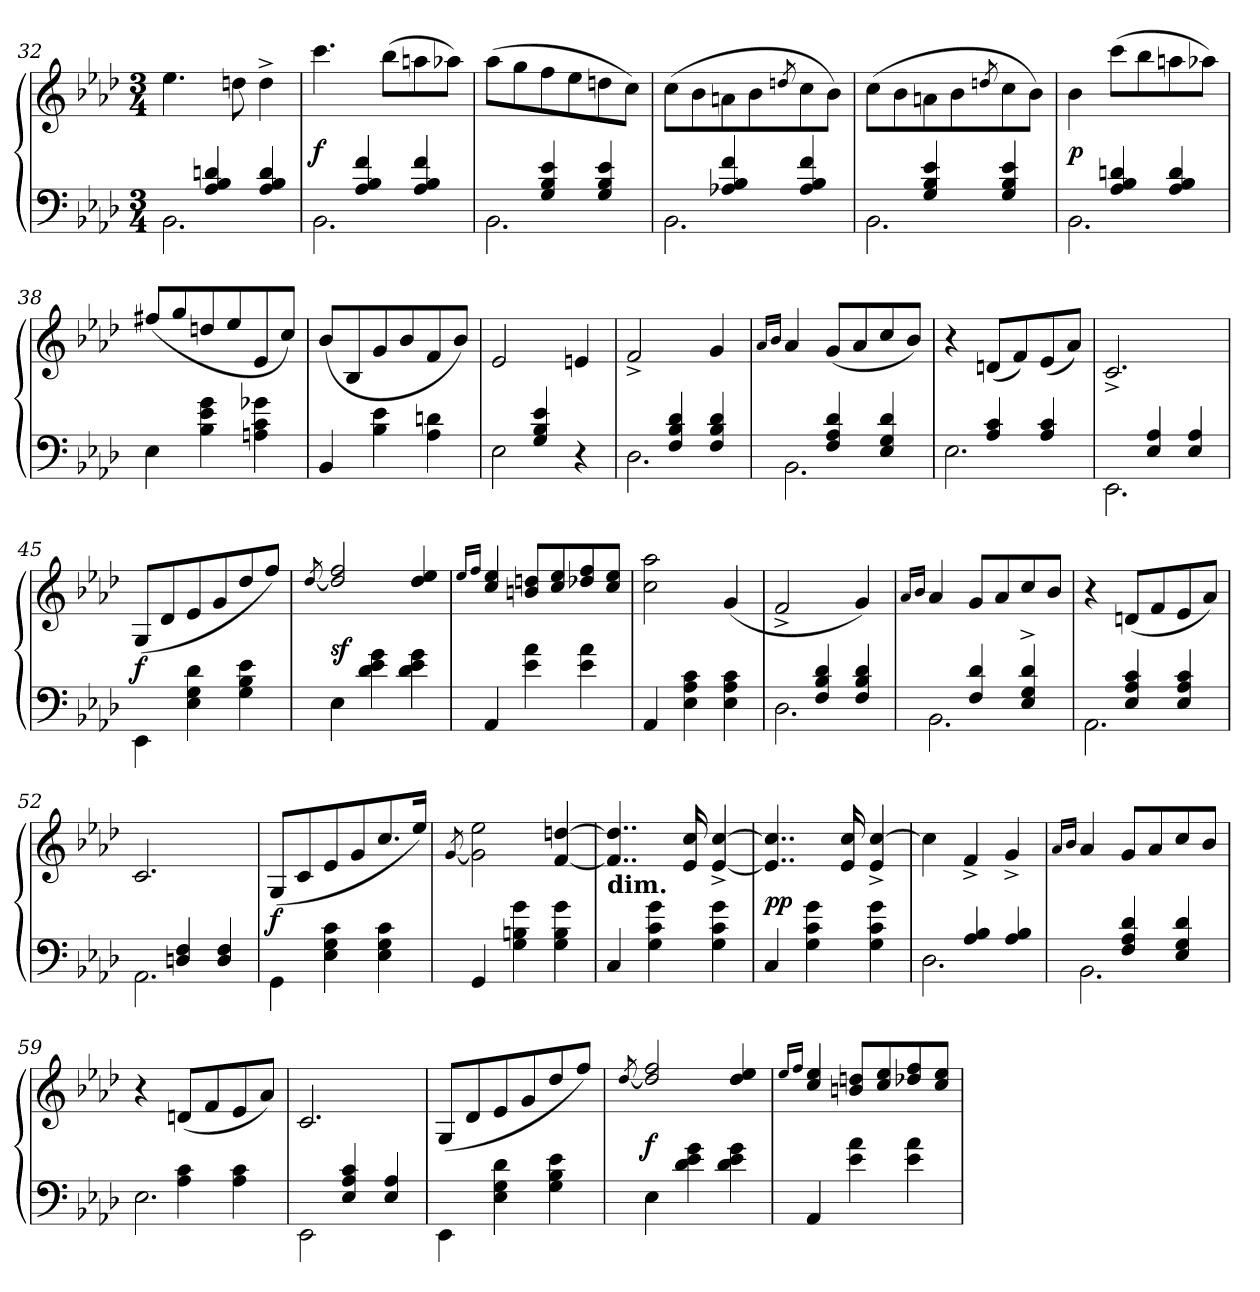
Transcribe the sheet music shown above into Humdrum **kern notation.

**kern	**kern	**dynam
*part1	*part1	*part1
*staff2	*staff1	*staff1/2
*clefF4	*clefG2	*
*k[b-e-a-d-]	*k[b-e-a-d-]	*
*M3/4	*M3/4	*
=32	=32	=32
*^	*	*
4ryy	2.BB-	4.ee-	.
4dn/ 4B-/ 4A-/	.	.	.
.	.	8ddn	.
4d/ 4B-/ 4A-/	.	4dd^<	.
=33	=33	=33	=33
4ryy	2.BB-	4.ccc	f
4f/ 4B-/ 4A-/	.	.	.
.	.	(>8bb-L	.
4f/ 4B-/ 4A-/	.	8aan	.
.	.	8aa-XJ)	.
=34	=34	=34	=34
4ryy	2.BB-	(>8aa-L	.
.	.	8gg	.
4e-/ 4B-/ 4G/	.	8ff	.
.	.	8ee-	.
4e-/ 4B-/ 4G/	.	8ddn	.
.	.	8ccJ)	.
=35	=35	=35	=35
4ryy	2.BB-	(>8ccL	.
.	.	8b-	.
4f/ 4B-/ 4A-X/	.	8an	.
.	.	8b-	.
.	.	8qddn	.
4f/ 4B-/ 4A-/	.	8cc	.
.	.	8b-J)	.
=36	=36	=36	=36
4ryy	2.BB-	(>8ccL	.
.	.	8b-	.
4e-/ 4B-/ 4G/	.	8an	.
.	.	8b-	.
.	.	8qddn	.
4e-/ 4B-/ 4G/	.	8cc	.
.	.	8b-J)	.
=37	=37	=37	=37
4ryy	2.BB-	4b-	p
4dn/ 4B-/ 4A-/	.	(>8cccL	.
.	.	8bb-	.
4d/ 4B-/ 4A-/	.	8aan	.
.	.	8aa-XJ)	.
*v	*v	*	*
=38	=38	=38
4E-	(<8ff#X/L	.
.	8gg	.
4g 4e- 4B-	8ddn	.
.	8ee-	.
4g-X 4c 4An	8e-	.
.	8ccJ)	.
=39	=39	=39
4BB-	(<8b-/L	.
.	8B-	.
4e- 4B-	8g	.
.	8b-	.
4dn 4A-	8f	.
.	8b-J)	.
=40	=40	=40
*^	*	*
4ryy	2E-	2e-	.
4e-/ 4B-/ 4G/	.	.	.
4ryy	4r	4en	.
=41	=41	=41	=41
4ryy	2.D-	2f^<	.
4d- 4B- 4F	.	.	.
4d- 4B- 4F	.	4g	.
=42	=42	=42	=42
.	.	16qa-LL	.
.	.	16qb-JJ	.
4ryy	2.BB-	4a-	.
4d- 4A- 4F	.	(<8gL	.
.	.	8a-	.
4d- 4G 4E-	.	8cc	.
.	.	8b-J)	.
=43	=43	=43	=43
4ryy	2.E-	4r	.
4c 4A-	.	(<8dnL	.
.	.	8f)	.
4c 4A-	.	(<8e-	.
.	.	8a-J)	.
=44	=44	=44	=44
4ryy	2.EE-	2.c^<	.
4A- 4E-	.	.	.
4A- 4E-	.	.	.
*v	*v	*	*
=45	=45	=45
4EE-\	(>8G/L	f
.	8d-	.
4d- 4G 4E-	8e-	.
.	8g	.
4e- 4B- 4G	8dd-	.
.	8ffJ)	.
=46	=46	=46
.	[8qdd-	.
4E-	2ff/ 2dd-]/	sf
4g\ 4e-\ 4d-\	.	.
4g\ 4e-\ 4d-\	4ee-/ 4dd-/	.
=47	=47	=47
.	16qqee-LL	.
.	16qqffJJ	.
4AA-	4ee-/ 4cc/	.
4a-\ 4e-\	8ddn/ 8bn/L	.
.	8ee-/ 8cc/	.
4a-\ 4e-\	8ff/ 8dd-X/	.
.	8ee-/ 8cc/J	.
=48	=48	=48
4AA-	2aa- 2cc	.
4c 4A- 4E-	.	.
4c 4A- 4E-	(<4g	.
=49	=49	=49
*^	*	*
4ryy	2.D-	2f^>	.
4d- 4B- 4F	.	.	.
4d- 4B- 4F	.	4g)	.
=50	=50	=50	=50
.	.	16qa-LL	.
.	.	16qb-JJ	.
4ryy	2.BB-	4a-	.
4d- 4F	.	8gL	.
.	.	8a-	.
4d-^> 4G^> 4E-^>	.	8cc	.
.	.	8b-J	.
=51	=51	=51	=51
4ryy	2.AA-	4r	.
4c/ 4A-/ 4E-/	.	(<8dnL	.
.	.	8f	.
4c/ 4A-/ 4E-/	.	8e-	.
.	.	8a-J)	.
=52	=52	=52	=52
4ryy	2.AA-	2.c	.
4F 4Dn	.	.	.
4F 4D	.	.	.
*v	*v	*	*
=53	=53	=53
4GG\	(>8G/L	f
.	8c/	.
4c 4G 4E-	8e-	.
.	8g	.
4c 4G 4E-	8.cc	.
.	16ee-Jk)	.
=54	=54	=54
.	[8qg	.
4GG	2ee- 2g]	.
4g 4Bn 4G	.	.
4g 4B 4G	[4ddn [4f	.
=55	=55	=55
!	!LO:TX:c:B:t=dim.	!
4C/	4..ddn] 4..f]	.
4g 4c 4G	.	.
.	16cc 16e-	.
4g 4c 4G	[4cc^< [4e-^<	.
=56	=56	=56
4C/	4..cc] 4..e-]	pp
4g 4c 4G	.	.
.	16cc 16e-	.
4g 4c 4G	[4cc^< 4e-^<	.
=57	=57	=57
*^	*	*
4ryy	2.D-	4cc]	.
4B- 4A-	.	4f^<	.
4B- 4A-	.	4g^<	.
=58	=58	=58	=58
.	.	16qa-LL	.
.	.	16qb-JJ	.
4ryy	2.BB-	4a-	.
4d-/ 4A-/ 4F/	.	8gL	.
.	.	8a-	.
4d-/ 4G/ 4E-/	.	8cc	.
.	.	8b-J	.
=59	=59	=59	=59
4ryy	2.E-	4r	.
4c\ 4A-\	.	(<8dnL	.
.	.	8f	.
4c\ 4A-\	.	8e-	.
.	.	8a-J)	.
=60	=60	=60	=60
4ryy	2EE-	2.c	.
4c/ 4A-/ 4E-/	.	.	.
4A-/ 4E-/	4ryy	.	.
*v	*v	*	*
=61	=61	=61
4EE-\	(>8G/L	.
.	8d-	.
4d- 4G 4E-	8e-	.
.	8g	.
4e- 4B- 4G	8dd-	.
.	8ffJ)	.
=62	=62	=62
.	[8qdd-	.
4E-	2ff/ 2dd-]/	f
4g\ 4e-\ 4d-\	.	.
4g\ 4e-\ 4d-\	4ee-/ 4dd-/	.
=63	=63	=63
.	16qqee-LL	.
.	16qqffJJ	.
4AA-	4ee-/ 4cc/	.
4a-\ 4e-\	8ddn/ 8bn/L	.
.	8ee-/ 8cc/	.
4a-\ 4e-\	8ff/ 8dd-X/	.
.	8ee-/ 8cc/J	.
=	=	=
*-	*-	*-
